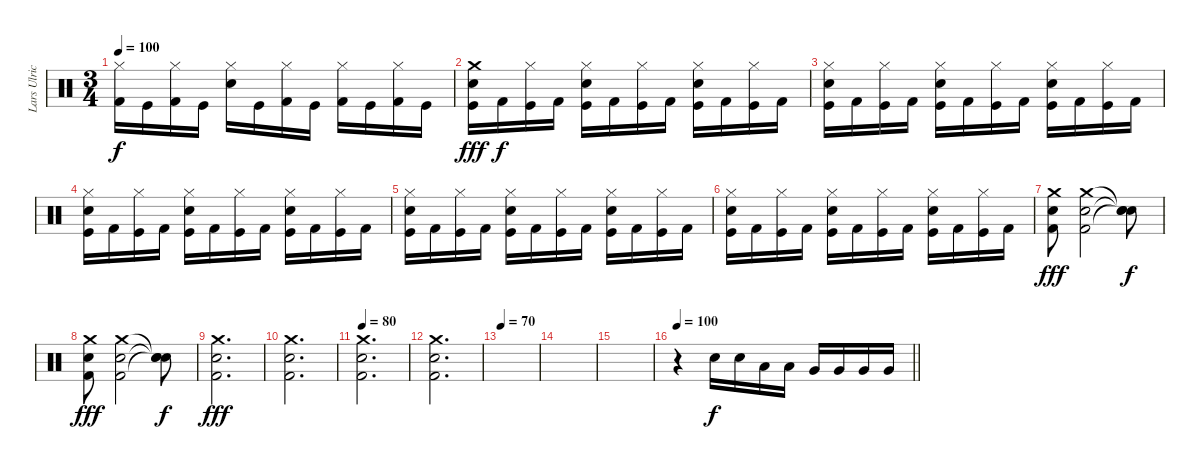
\track ("Lars Ulrich" "Lars Ulric") {instrument percussion}
\staff {score}
\articulation defaults
\ts (3 4)
\tempo 100
\clef neutral
\ks c
("Hi-Hat (closed)" "Kick (hit) 2").16{dy f} "Kick (hit)".16 ("Hi-Hat (closed)" "Kick (hit) 2").16 "Kick (hit)".16 ("Hi-Hat (closed)" "Electric Snare (hit)").16 "Kick (hit)".16 ("Hi-Hat (closed)" "Kick (hit) 2").16 "Kick (hit)".16 ("Hi-Hat (closed)" "Kick (hit) 2").16 "Kick (hit)".16 ("Hi-Hat (closed)" "Kick (hit) 2").16 "Kick (hit)".16 |
("Crash medium (hit)" "Electric Snare (hit)" "Kick (hit)").16{dy fff} "Kick (hit) 2".16{dy f} ("Hi-Hat (closed)" "Kick (hit)").16 "Kick (hit) 2".16 ("Hi-Hat (closed)" "Electric Snare (hit)" "Kick (hit)").16 "Kick (hit) 2".16 ("Hi-Hat (closed)" "Kick (hit)").16 "Kick (hit) 2".16 ("Hi-Hat (closed)" "Electric Snare (hit)" "Kick (hit)").16 "Kick (hit) 2".16 ("Hi-Hat (closed)" "Kick (hit)").16 "Kick (hit) 2".16 |
("Hi-Hat (closed)" "Electric Snare (hit)" "Kick (hit)").16 "Kick (hit) 2".16 ("Hi-Hat (closed)" "Kick (hit)").16 "Kick (hit) 2".16 ("Hi-Hat (closed)" "Electric Snare (hit)" "Kick (hit)").16 "Kick (hit) 2".16 ("Hi-Hat (closed)" "Kick (hit)").16 "Kick (hit) 2".16 ("Hi-Hat (closed)" "Electric Snare (hit)" "Kick (hit)").16 "Kick (hit) 2".16 ("Hi-Hat (closed)" "Kick (hit)").16 "Kick (hit) 2".16 |
("Hi-Hat (closed)" "Electric Snare (hit)" "Kick (hit)").16 "Kick (hit) 2".16 ("Hi-Hat (closed)" "Kick (hit)").16 "Kick (hit) 2".16 ("Hi-Hat (closed)" "Electric Snare (hit)" "Kick (hit)").16 "Kick (hit) 2".16 ("Hi-Hat (closed)" "Kick (hit)").16 "Kick (hit) 2".16 ("Hi-Hat (closed)" "Electric Snare (hit)" "Kick (hit)").16 "Kick (hit) 2".16 ("Hi-Hat (closed)" "Kick (hit)").16 "Kick (hit) 2".16 |
("Hi-Hat (closed)" "Electric Snare (hit)" "Kick (hit)").16 "Kick (hit) 2".16 ("Hi-Hat (closed)" "Kick (hit)").16 "Kick (hit) 2".16 ("Hi-Hat (closed)" "Electric Snare (hit)" "Kick (hit)").16 "Kick (hit) 2".16 ("Hi-Hat (closed)" "Kick (hit)").16 "Kick (hit) 2".16 ("Hi-Hat (closed)" "Electric Snare (hit)" "Kick (hit)").16 "Kick (hit) 2".16 ("Hi-Hat (closed)" "Kick (hit)").16 "Kick (hit) 2".16 |
("Hi-Hat (closed)" "Electric Snare (hit)" "Kick (hit)").16 "Kick (hit) 2".16 ("Hi-Hat (closed)" "Kick (hit)").16 "Kick (hit) 2".16 ("Hi-Hat (closed)" "Electric Snare (hit)" "Kick (hit)").16 "Kick (hit) 2".16 ("Hi-Hat (closed)" "Kick (hit)").16 "Kick (hit) 2".16 ("Hi-Hat (closed)" "Electric Snare (hit)" "Kick (hit)").16 "Kick (hit) 2".16 ("Hi-Hat (closed)" "Kick (hit)").16 "Kick (hit) 2".16 |
("Crash medium (hit)" "Electric Snare (hit)" "Kick (hit) 2").8{dy fff} ("Crash medium (hit)" "Electric Snare (hit)" "Kick (hit) 2").2 ("Snare (hit)"{t} "Snare (hit)"{t} "Snare (hit)"{t}).8{dy f} |
("Crash medium (hit)" "Electric Snare (hit)" "Kick (hit) 2").8{dy fff} ("Crash medium (hit)" "Electric Snare (hit)" "Kick (hit) 2").2 ("Snare (hit)"{t} "Snare (hit)"{t} "Snare (hit)"{t}).8{dy f} |
("Crash medium (hit)" "Electric Snare (hit)" "Kick (hit) 2").2{d dy fff} |
("Crash medium (hit)" "Electric Snare (hit)" "Kick (hit) 2").2{d} |
\tempo 80
("Crash medium (hit)" "Electric Snare (hit)" "Kick (hit) 2").2{d} |
("Crash medium (hit)" "Electric Snare (hit)" "Kick (hit) 2").2{d} |
\tempo 70
|
|
|
\tempo 100
\barLineRight lightlight
r.4 "Electric Snare (hit)".16{dy f} "Electric Snare (hit)".16 "Low Tom (hit)".16 "Low Tom (hit)".16 "Very Low Tom (hit)".16 "Very Low Tom (hit)".16 "Very Low Tom (hit)".16 "Very Low Tom (hit)".16
